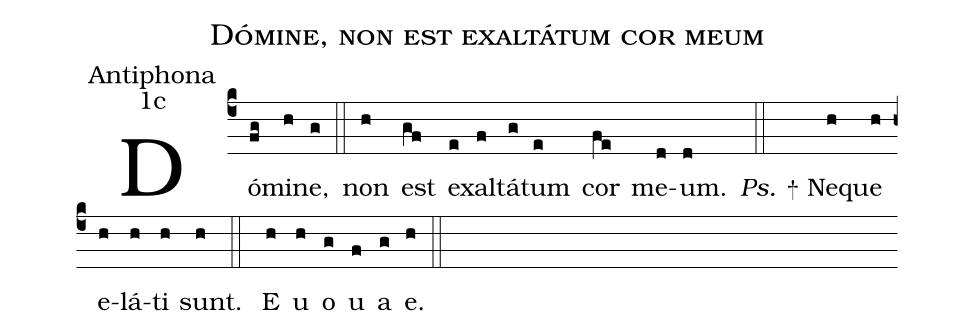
name:Dómine, non est exaltátum cor meum;
office-part:Antiphona;
mode:1c;
%%
(c4) Dó(fg)mi(h)ne,(g) (::) non(h) est(gf) ex(e)al(f)tá(g)tum(e) cor(fe) me(d)um.(d) (::)
<i>Ps.</i> <sp>+</sp> N{e}(h)que(h) e(h)lá(h)ti(h) sunt.(h) (::)
<eu> E(h) u(h) o(g) u(f) a(g) e.(h) </eu>(::)
